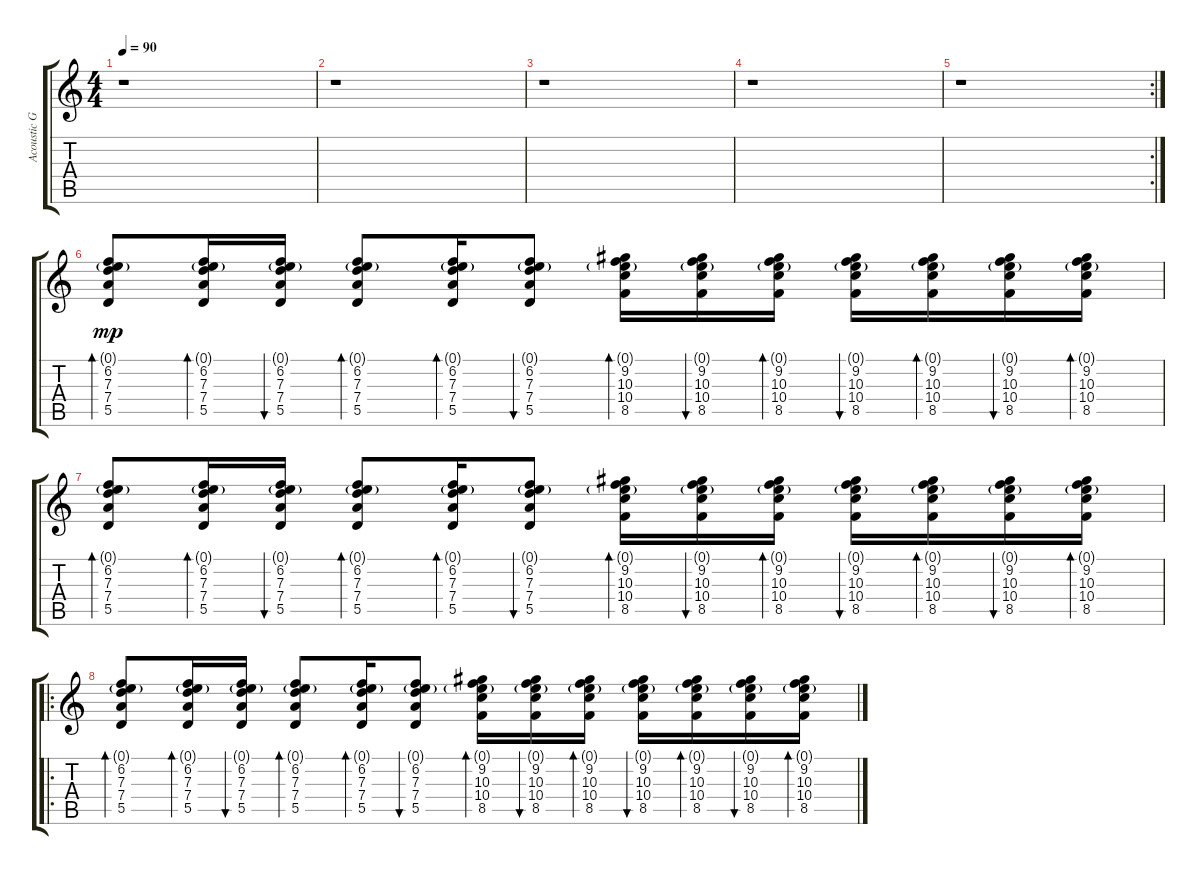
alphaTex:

\track ("Acoustic Guitar" "Acoustic G") {instrument acousticguitarsteel}
\staff {score tabs}
\tuning (E4 B3 G3 D3 A2 D2) {hide}
\ts (4 4)
\tempo 90
\clef g2
\ks c
r.1{dy mp} |
r.1 |
r.1 |
r.1 |
\rc 2
r.1 |
(0.1{g} 6.2 7.3 7.4 5.5).8{bd 60 volume 9} (0.1{g} 6.2 7.3 7.4 5.5).16{bd 60} (0.1{g} 6.2 7.3 7.4 5.5).16{bu 60} (0.1{g} 6.2 7.3 7.4 5.5).8{bd 60} (0.1{g} 6.2 7.3 7.4 5.5).16{bd 60} (0.1{g} 6.2 7.3 7.4 5.5).8{bu 60} (0.1{g} 9.2 10.3 10.4 8.5).16{bd 60} (0.1{g} 9.2 10.3 10.4 8.5).16{bu 60} (0.1{g} 9.2 10.3 10.4 8.5).16{bd 60} (0.1{g} 9.2 10.3 10.4 8.5).16{bu 60} (0.1{g} 9.2 10.3 10.4 8.5).16{bd 60} (0.1{g} 9.2 10.3 10.4 8.5).16{bu 60} (0.1{g} 9.2 10.3 10.4 8.5).16{bd 60} |
(0.1{g} 6.2 7.3 7.4 5.5).8{bd 60} (0.1{g} 6.2 7.3 7.4 5.5).16{bd 60} (0.1{g} 6.2 7.3 7.4 5.5).16{bu 60} (0.1{g} 6.2 7.3 7.4 5.5).8{bd 60} (0.1{g} 6.2 7.3 7.4 5.5).16{bd 60} (0.1{g} 6.2 7.3 7.4 5.5).8{bu 60} (0.1{g} 9.2 10.3 10.4 8.5).16{bd 60} (0.1{g} 9.2 10.3 10.4 8.5).16{bu 60} (0.1{g} 9.2 10.3 10.4 8.5).16{bd 60} (0.1{g} 9.2 10.3 10.4 8.5).16{bu 60} (0.1{g} 9.2 10.3 10.4 8.5).16{bd 60} (0.1{g} 9.2 10.3 10.4 8.5).16{bu 60} (0.1{g} 9.2 10.3 10.4 8.5).16{bd 60} |
\ro
(0.1{g} 6.2 7.3 7.4 5.5).8{bd 60 volume 9} (0.1{g} 6.2 7.3 7.4 5.5).16{bd 60} (0.1{g} 6.2 7.3 7.4 5.5).16{bu 60} (0.1{g} 6.2 7.3 7.4 5.5).8{bd 60} (0.1{g} 6.2 7.3 7.4 5.5).16{bd 60} (0.1{g} 6.2 7.3 7.4 5.5).8{bu 60} (0.1{g} 9.2 10.3 10.4 8.5).16{bd 60} (0.1{g} 9.2 10.3 10.4 8.5).16{bu 60} (0.1{g} 9.2 10.3 10.4 8.5).16{bd 60} (0.1{g} 9.2 10.3 10.4 8.5).16{bu 60} (0.1{g} 9.2 10.3 10.4 8.5).16{bd 60} (0.1{g} 9.2 10.3 10.4 8.5).16{bu 60} (0.1{g} 9.2 10.3 10.4 8.5).16{bd 60}
